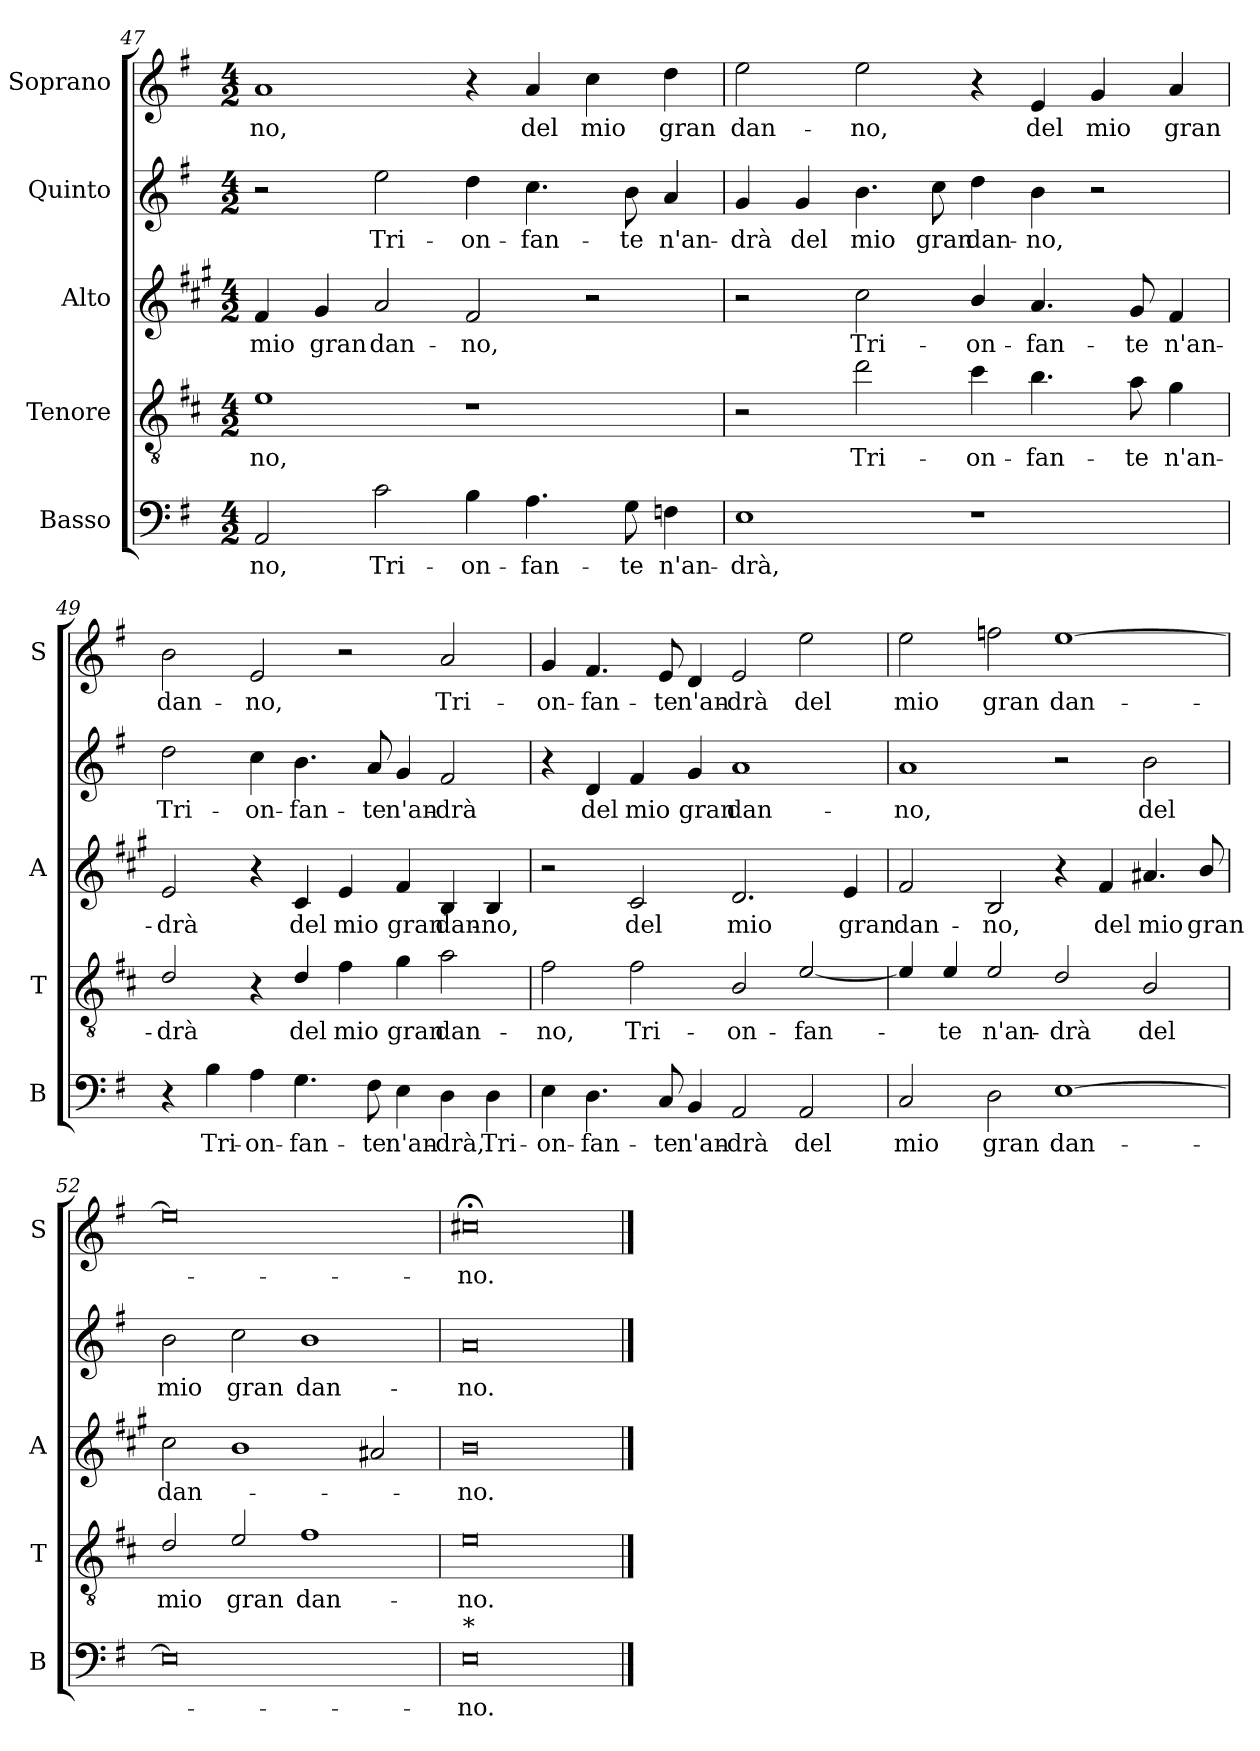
**kern	**text	**kern	**text	**kern	**text	**kern	**text	**kern	**text
*part5	*part5	*part4	*part4	*part3	*part3	*part2	*part2	*part1	*part1
*staff5	*staff5	*staff4	*staff4	*staff3	*staff3	*staff2	*staff2	*staff1	*staff1
*I"Basso	*	*I"Tenore	*	*I"Alto	*	*I"Quinto	*	*I"Soprano	*
*I'B	*	*I'T	*	*I'A	*	*	*	*I'S	*
!!LO:PB:g=z
*clefF4	*	*clefGv2	*	*clefG2	*	*clefG2	*	*clefG2	*
*	*	*ITrd4c7	*	*ITrd1c2	*	*	*	*	*
*k[f#]	*	*k[f#]	*	*k[f#]	*	*k[f#]	*	*k[f#]	*
*G:	*	*G:	*	*G:	*	*G:	*	*G:	*
*M4/2	*	*M4/2	*	*M4/2	*	*M4/2	*	*M4/2	*
=47	=47	=47	=47	=47	=47	=47	=47	=47	=47
!	!LO:LY:b	!	!LO:LY:b	!	!LO:LY:b	!	!	!	!LO:LY:b
2AA/	-no,	1A	-no,	4e/	mio	2r	.	1a	-no,
!	!	!	!	!	!LO:LY:b	!	!	!	!
.	.	.	.	4f#/	gran	.	.	.	.
!	!LO:LY:b	!	!	!	!LO:LY:b	!	!LO:LY:b	!	!
2c\	Tri-	.	.	2g/	dan-	2ee\	Tri-	.	.
!	!LO:LY:b	!	!	!	!LO:LY:b	!	!LO:LY:b	!	!
4B\	-on-	1r	.	2e/	-no,	4dd\	-on-	4r	.
!	!LO:LY:b	!	!	!	!	!	!LO:LY:b	!	!LO:LY:b
4.A\	-fan-	.	.	.	.	4.cc\	-fan-	4a/	del
!	!	!	!	!	!	!	!	!	!LO:LY:b
.	.	.	.	2r	.	.	.	4cc\	mio
!	!LO:LY:b	!	!	!	!	!	!LO:LY:b	!	!
8G\	-te	.	.	.	.	8b\	-te	.	.
!	!LO:LY:b	!	!	!	!	!	!LO:LY:b	!	!LO:LY:b
4Fn\	n'an-	.	.	.	.	4a/	n'an-	4dd\	gran
=48	=48	=48	=48	=48	=48	=48	=48	=48	=48
!	!LO:LY:b	!	!	!	!	!	!LO:LY:b	!	!LO:LY:b
1E	-drà,	2r	.	2r	.	4g/	-drà	2ee\	dan-
!	!	!	!	!	!	!	!LO:LY:b	!	!
.	.	.	.	.	.	4g/	del	.	.
!	!	!	!LO:LY:b	!	!LO:LY:b	!	!LO:LY:b	!	!LO:LY:b
.	.	2g\	Tri-	2b\	Tri-	4.b\	mio	2ee\	-no,
!	!	!	!	!	!	!	!LO:LY:b	!	!
.	.	.	.	.	.	8cc\	gran	.	.
!	!	!	!LO:LY:b	!	!LO:LY:b	!	!LO:LY:b	!	!
1r	.	4f#\	-on-	4a/	-on-	4dd\	dan-	4r	.
!	!	!	!LO:LY:b	!	!LO:LY:b	!	!LO:LY:b	!	!LO:LY:b
.	.	4.e\	-fan-	4.g/	-fan-	4b\	-no,	4e/	del
!	!	!	!	!	!	!	!	!	!LO:LY:b
.	.	.	.	.	.	2r	.	4g/	mio
!	!	!	!LO:LY:b	!	!LO:LY:b	!	!	!	!
.	.	8d\	-te	8f#/	-te	.	.	.	.
!	!	!	!LO:LY:b	!	!LO:LY:b	!	!	!	!LO:LY:b
.	.	4c\	n'an-	4e/	n'an-	.	.	4a/	gran
=49	=49	=49	=49	=49	=49	=49	=49	=49	=49
!	!	!	!LO:LY:b	!	!LO:LY:b	!	!LO:LY:b	!	!LO:LY:b
4r	.	2G/	-drà	2d/	-drà	2dd\	Tri-	2b\	dan-
!	!LO:LY:b	!	!	!	!	!	!	!	!
4B\	Tri-	.	.	.	.	.	.	.	.
!	!LO:LY:b	!	!	!	!	!	!LO:LY:b	!	!LO:LY:b
4A\	-on-	4r	.	4r	.	4cc\	-on-	2e/	-no,
!	!LO:LY:b	!	!LO:LY:b	!	!LO:LY:b	!	!LO:LY:b	!	!
4.G\	-fan-	4G/	del	4B/	del	4.b\	-fan-	.	.
!	!	!	!LO:LY:b	!	!LO:LY:b	!	!	!	!
.	.	4B\	mio	4d/	mio	.	.	2r	.
!	!LO:LY:b	!	!	!	!	!	!LO:LY:b	!	!
8F#\	-te	.	.	.	.	8a/	-te	.	.
!	!LO:LY:b	!	!LO:LY:b	!	!LO:LY:b	!	!LO:LY:b	!	!
4E\	n'an-	4c\	gran	4e/	gran	4g/	n'an-	.	.
!	!LO:LY:b	!	!LO:LY:b	!	!LO:LY:b	!	!LO:LY:b	!	!LO:LY:b
4D\	-drà,	2d\	dan-	4A/	dan-	2f#/	-drà	2a/	Tri-
!	!LO:LY:b	!	!	!	!LO:LY:b	!	!	!	!
4D\	Tri-	.	.	4A/	-no,	.	.	.	.
!!LO:LB:g=z
=50	=50	=50	=50	=50	=50	=50	=50	=50	=50
!	!LO:LY:b	!	!LO:LY:b	!	!	!	!	!	!LO:LY:b
4E\	-on-	2B\	-no,	2r	.	4r	.	4g/	-on-
!	!LO:LY:b	!	!	!	!	!	!LO:LY:b	!	!LO:LY:b
4.D\	-fan-	.	.	.	.	4d/	del	4.f#/	-fan-
!	!	!	!LO:LY:b	!	!LO:LY:b	!	!LO:LY:b	!	!
.	.	2B\	Tri-	2B/	del	4f#/	mio	.	.
!	!LO:LY:b	!	!	!	!	!	!	!	!LO:LY:b
8C/	-te	.	.	.	.	.	.	8e/	-te
!	!LO:LY:b	!	!	!	!	!	!LO:LY:b	!	!LO:LY:b
4BB/	n'an-	.	.	.	.	4g/	gran	4d/	n'an-
!	!LO:LY:b	!	!LO:LY:b	!	!LO:LY:b	!	!LO:LY:b	!	!LO:LY:b
2AA/	-drà	2E/	-on-	2.c/	mio	1a	dan-	2e/	-drà
!	!LO:LY:b	!	!LO:LY:b	!	!	!	!	!	!LO:LY:b
2AA/	del	[2A/	-fan-	.	.	.	.	2ee\	del
!	!	!	!	!	!LO:LY:b	!	!	!	!
.	.	.	.	4d/	gran	.	.	.	.
=51	=51	=51	=51	=51	=51	=51	=51	=51	=51
!	!LO:LY:b	!	!	!	!LO:LY:b	!	!LO:LY:b	!	!LO:LY:b
2C/	mio	4A/]	.	2e/	dan-	1a	-no,	2ee\	mio
!	!	!	!LO:LY:b	!	!	!	!	!	!
.	.	4A/	-te	.	.	.	.	.	.
!	!LO:LY:b	!	!LO:LY:b	!	!LO:LY:b	!	!	!	!LO:LY:b
2D\	gran	2A/	n'an-	2A/	-no,	.	.	2ffn\	gran
!	!LO:LY:b	!	!LO:LY:b	!	!	!	!	!	!LO:LY:b
[1E	dan-	2G/	-drà	4r	.	2r	.	[1ee	dan-
!	!	!	!	!	!LO:LY:b	!	!	!	!
.	.	.	.	4e/	del	.	.	.	.
!	!	!	!LO:LY:b	!	!LO:LY:b	!	!LO:LY:b	!	!
.	.	2E/	del	4.g#X/	mio	2b\	del	.	.
!	!	!	!	!	!LO:LY:b	!	!	!	!
.	.	.	.	8a/	gran	.	.	.	.
=52	=52	=52	=52	=52	=52	=52	=52	=52	=52
!	!	!	!LO:LY:b	!	!LO:LY:b	!	!LO:LY:b	!	!
0E]	.	2G/	mio	2b\	dan-	2b\	mio	0ee]	.
!	!	!	!LO:LY:b	!	!	!	!LO:LY:b	!	!
.	.	2A/	gran	1a	.	2cc\	gran	.	.
!	!	!	!LO:LY:b	!	!	!	!LO:LY:b	!	!
.	.	1B	dan-	.	.	1b	dan-	.	.
.	.	.	.	2g#X/	.	.	.	.	.
=53	=53	=53	=53	=53	=53	=53	=53	=53	=53
!LO:TX:a:t=*	!	!	!	!	!	!	!	!	!
!	!LO:LY:b	!	!LO:LY:b	!	!LO:LY:b	!	!LO:LY:b	!	!LO:LY:b
0E	-no.	0A	-no.	0a	-no.	0a	-no.	0cc#X;<	-no.
==	==	==	==	==	==	==	==	==	==
*-	*-	*-	*-	*-	*-	*-	*-	*-	*-
